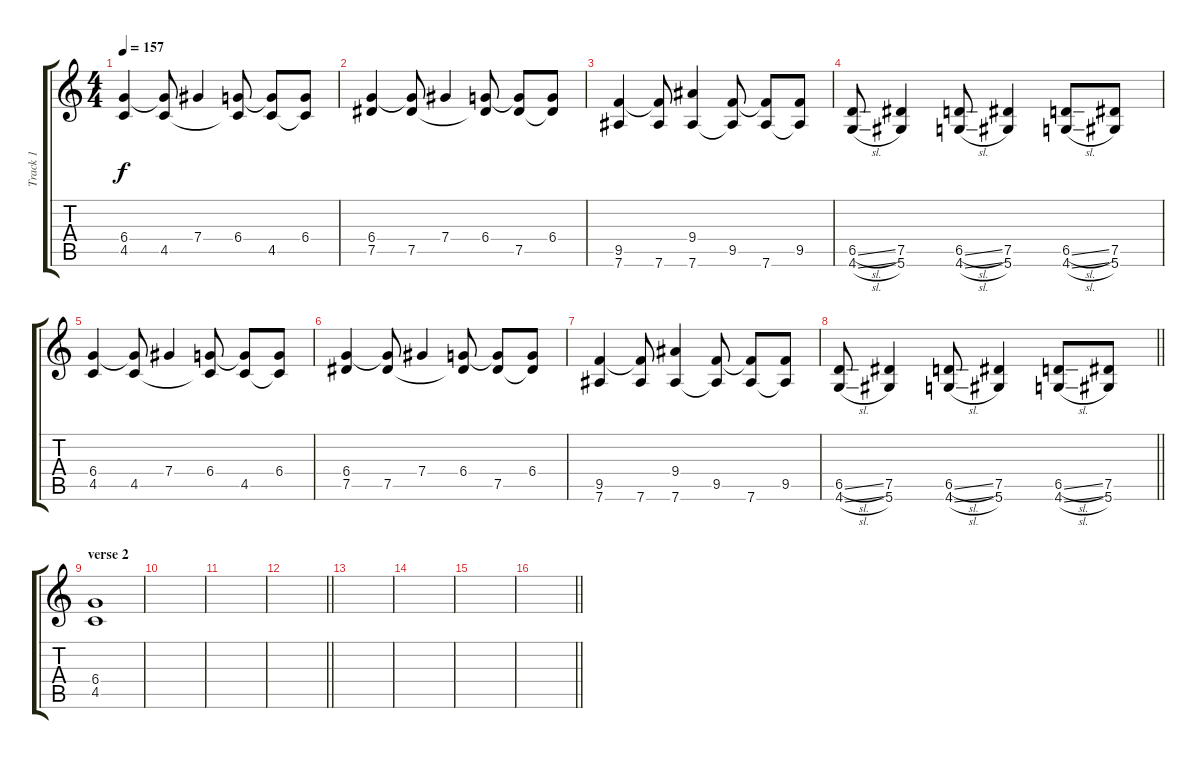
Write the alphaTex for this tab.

\track ("Track 1" "Track 1") {instrument overdrivenguitar}
\staff {score tabs}
\tuning (Eb4 Bb3 Gb3 Db3 Ab2 Eb2) {hide}
\ts (4 4)
\tempo 157
\clef g2
\ks c
(6.4 4.5).4{dy f} (6.4{t} 4.5).8 7.4.4 (6.4 4.5{t}).8 (6.4{t} 4.5).8 (6.4 4.5{t}).8 |
(6.4 7.5).4 (6.4{t} 7.5).8 7.4.4 (6.4 7.5{t}).8 (6.4{t} 7.5).8 (6.4 7.5{t}).8 |
(9.5 7.6).4 (9.5{t} 7.6).8 (9.4 7.6).4 (9.5 7.6{t}).8 (9.5{t} 7.6).8 (9.5 7.6{t}).8 |
(6.5{sl} 4.6{sl}).8 (7.5 5.6).4 (6.5{sl} 4.6{sl}).8 (7.5 5.6).4 (6.5{sl} 4.6{sl}).8 (7.5 5.6).8 |
(6.4 4.5).4 (6.4{t} 4.5).8 7.4.4 (6.4 4.5{t}).8 (6.4{t} 4.5).8 (6.4 4.5{t}).8 |
(6.4 7.5).4 (6.4{t} 7.5).8 7.4.4 (6.4 7.5{t}).8 (6.4{t} 7.5).8 (6.4 7.5{t}).8 |
(9.5 7.6).4 (9.5{t} 7.6).8 (9.4 7.6).4 (9.5 7.6{t}).8 (9.5{t} 7.6).8 (9.5 7.6{t}).8 |
\barLineRight lightlight
(6.5{sl} 4.6{sl}).8 (7.5 5.6).4 (6.5{sl} 4.6{sl}).8 (7.5 5.6).4 (6.5{sl} 4.6{sl}).8 (7.5 5.6).8 |
\section ("" "verse 2")
(6.4 4.5).1 |
|
|
\barLineRight lightlight
|
|
|
|
\barLineRight lightlight
